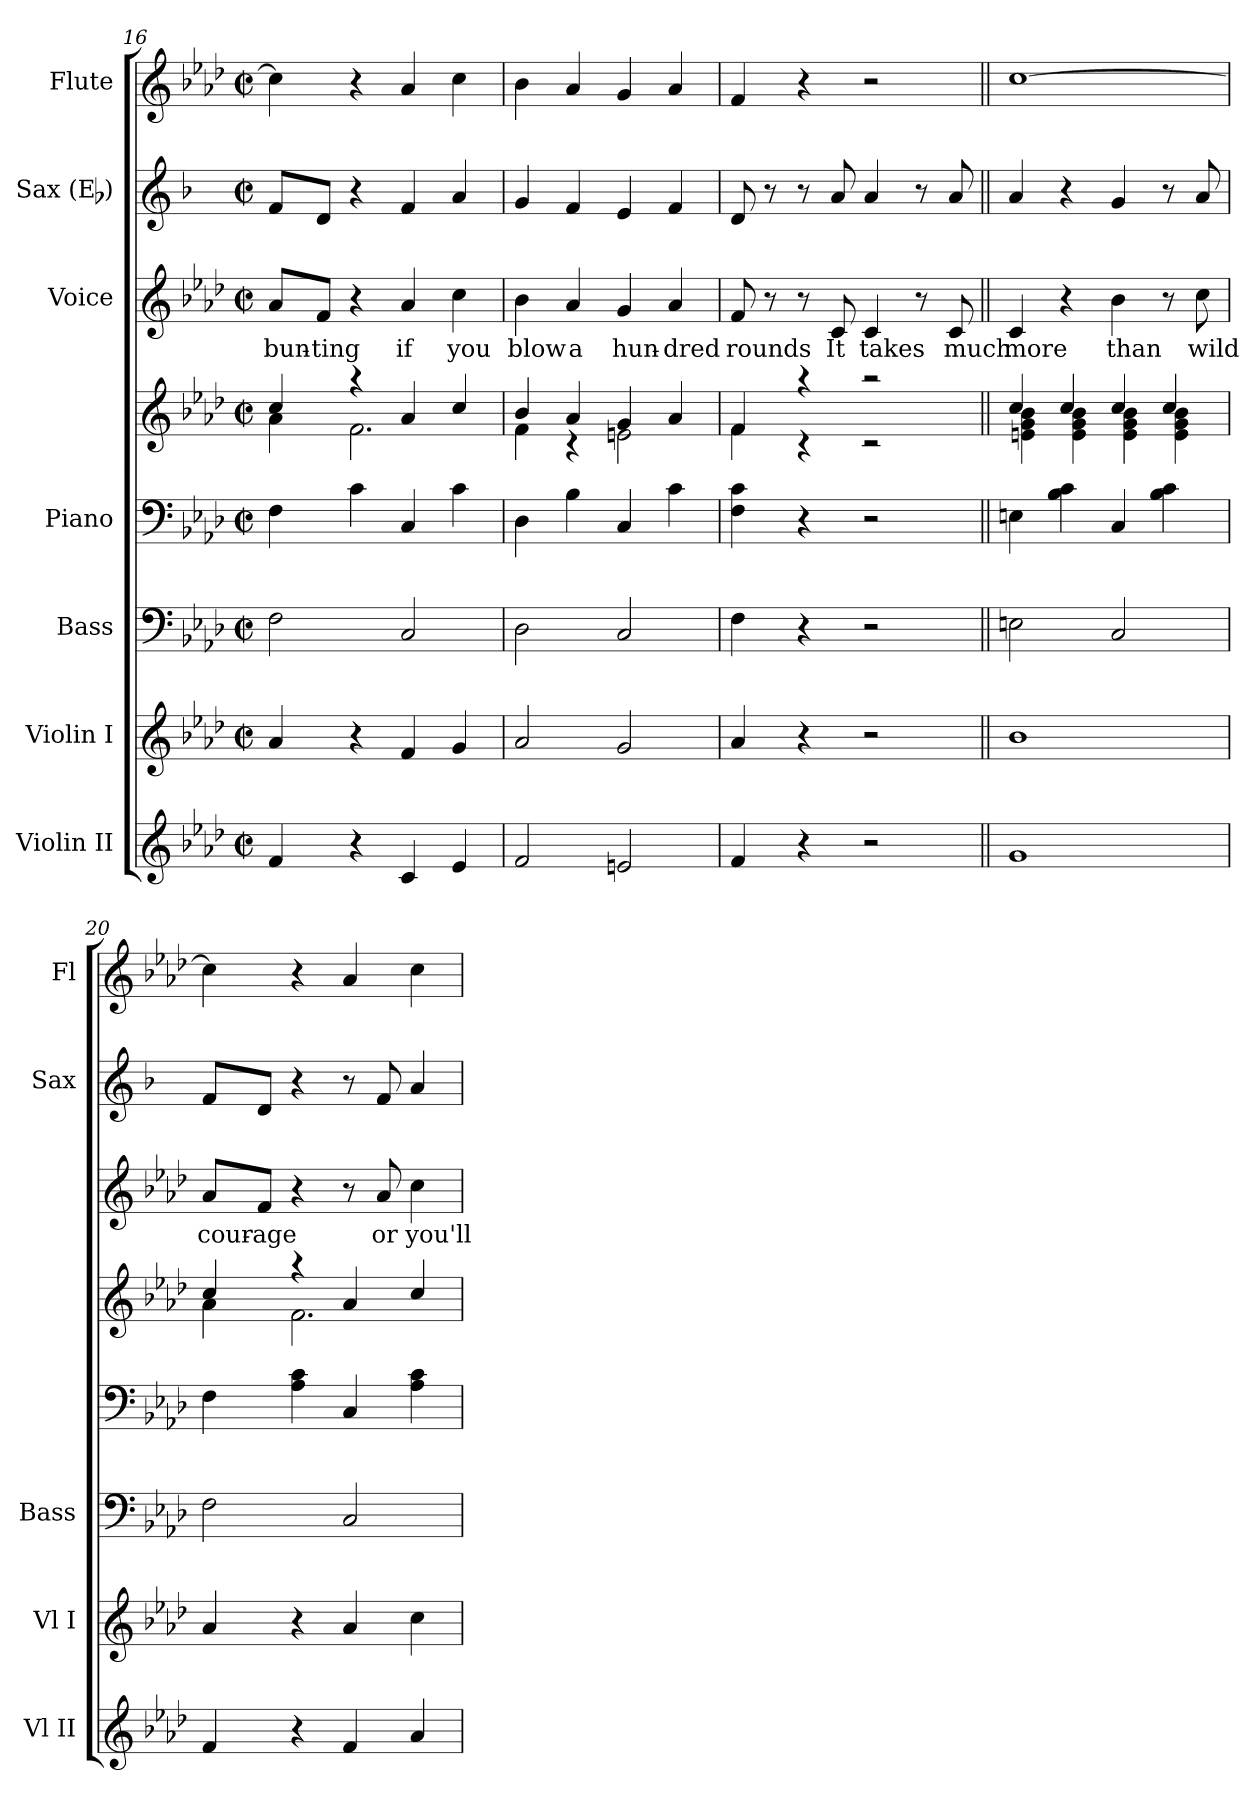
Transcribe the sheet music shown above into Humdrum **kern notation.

**kern	**kern	**kern	**kern	**kern	**kern	**text	**kern	**kern
*part7	*part6	*part5	*part4	*part4	*part3	*part3	*part2	*part1
*staff8	*staff7	*staff6	*staff5	*staff4	*staff3	*staff3	*staff2	*staff1
*I"Violin II	*I"Violin I	*I"Bass	*I"Piano	*	*I"Voice	*	*I"Sax (Eb)	*I"Flute
*I'Vl II	*I'Vl I	*I'Bass	*	*	*	*	*I'Sax	*I'Fl
*clefG2	*clefG2	*clefF4	*clefF4	*clefG2	*clefG2	*	*clefG2	*clefG2
*	*	*	*	*	*	*	*ITrd-2c-3	*
*k[b-e-a-d-]	*k[b-e-a-d-]	*k[b-e-a-d-]	*k[b-e-a-d-]	*k[b-e-a-d-]	*k[b-e-a-d-]	*	*k[b-e-a-d-]	*k[b-e-a-d-]
*f:	*f:	*f:	*f:	*f:	*f:	*	*f:	*f:
*M2/2	*M2/2	*M2/2	*M2/2	*M2/2	*M2/2	*	*M2/2	*M2/2
*met(c|)	*met(c|)	*met(c|)	*met(c|)	*met(c|)	*met(c|)	*	*met(c|)	*met(c|)
=16	=16	=16	=16	=16	=16	=16	=16	=16
*	*	*	*	*^	*	*	*	*
!	!	!	!	!	!	!	!LO:LY:b	!	!
4f/	4a-/	2F\	4F\	4cc/	4a-\	8a-/L	bun-	8a-/L	4cc\]
!	!	!	!	!	!	!	!LO:LY:b	!	!
.	.	.	.	.	.	8f/J	-ting	8f/J	.
4r	4r	.	4c\	4raa	2.f\	4r	.	4r	4r
!	!	!	!	!	!	!	!LO:LY:b	!	!
4c/	4f/	2C/	4C/	4a-/	.	4a-/	if	4a-/	4a-/
!	!	!	!	!	!	!	!LO:LY:b	!	!
4e-/	4g/	.	4c\	4cc/	.	4cc\	you	4cc/	4cc\
=17	=17	=17	=17	=17	=17	=17	=17	=17	=17
!	!	!	!	!	!	!	!LO:LY:b	!	!
2f/	2a-/	2D-\	4D-\	4b-/	4f\	4b-\	blow	4b-/	4b-\
!	!	!	!	!	!	!	!LO:LY:b	!	!
.	.	.	4B-\	4a-/	4rc	4a-/	a	4a-/	4a-/
!	!	!	!	!	!	!	!LO:LY:b	!	!
2en/	2g/	2C/	4C/	4g/	2en\	4g/	hun-	4g/	4g/
!	!	!	!	!	!	!	!LO:LY:b	!	!
.	.	.	4c\	4a-/	.	4a-/	-dred	4a-/	4a-/
=18	=18	=18	=18	=18	=18	=18	=18	=18	=18
!	!	!	!	!	!	!	!LO:LY:b	!	!
4f/	4a-/	4F\	4F\ 4c\	4f/	4f\	8f/	rounds	8f/	4f/
.	.	.	.	.	.	8r	.	8r	.
4r	4r	4r	4r	4raa	4rc	8r	.	8r	4r
!	!	!	!	!	!	!	!LO:LY:b	!	!
.	.	.	.	.	.	8c/	It	8cc/	.
!	!	!	!	!	!	!	!LO:LY:b	!	!
2r	2r	2r	2r	2raa	2rc	4c/	takes	4cc/	2r
.	.	.	.	.	.	8r	.	8r	.
!	!	!	!	!	!	!	!LO:LY:b	!	!
.	.	.	.	.	.	8c/	much	8cc/	.
!!LO:PB:g=z
=19||	=19||	=19||	=19||	=19||	=19||	=19||	=19||	=19||	=19||
!	!	!	!	!	!	!	!LO:LY:b	!	!
1g	1b-	2En\	4En\	4cc/	4en\ 4g\ 4b-\	4c/	more	4cc/	[1cc
.	.	.	4B-\ 4c\	4cc/	4e\ 4g\ 4b-\	4r	.	4r	.
!	!	!	!	!	!	!	!LO:LY:b	!	!
.	.	2C/	4C/	4cc/	4e\ 4g\ 4b-\	4b-\	than	4b-/	.
.	.	.	4B-\ 4c\	4cc/	4e\ 4g\ 4b-\	8r	.	8r	.
!	!	!	!	!	!	!	!LO:LY:b	!	!
.	.	.	.	.	.	8cc\	wild	8cc/	.
=20	=20	=20	=20	=20	=20	=20	=20	=20	=20
!	!	!	!	!	!	!	!LO:LY:b	!	!
4f/	4a-/	2F\	4F\	4cc/	4a-\	8a-/L	cour-	8a-/L	4cc\]
!	!	!	!	!	!	!	!LO:LY:b	!	!
.	.	.	.	.	.	8f/J	-age	8f/J	.
4r	4r	.	4A-\ 4c\	4raa	2.f\	4r	.	4r	4r
4f/	4a-/	2C/	4C/	4a-/	.	8r	.	8r	4a-/
!	!	!	!	!	!	!	!LO:LY:b	!	!
.	.	.	.	.	.	8a-/	or	8a-/	.
!	!	!	!	!	!	!	!LO:LY:b	!	!
4a-/	4cc\	.	4A-\ 4c\	4cc/	.	4cc\	you'll	4cc/	4cc\
*	*	*	*	*v	*v	*	*	*	*
=	=	=	=	=	=	=	=	=
*-	*-	*-	*-	*-	*-	*-	*-	*-
